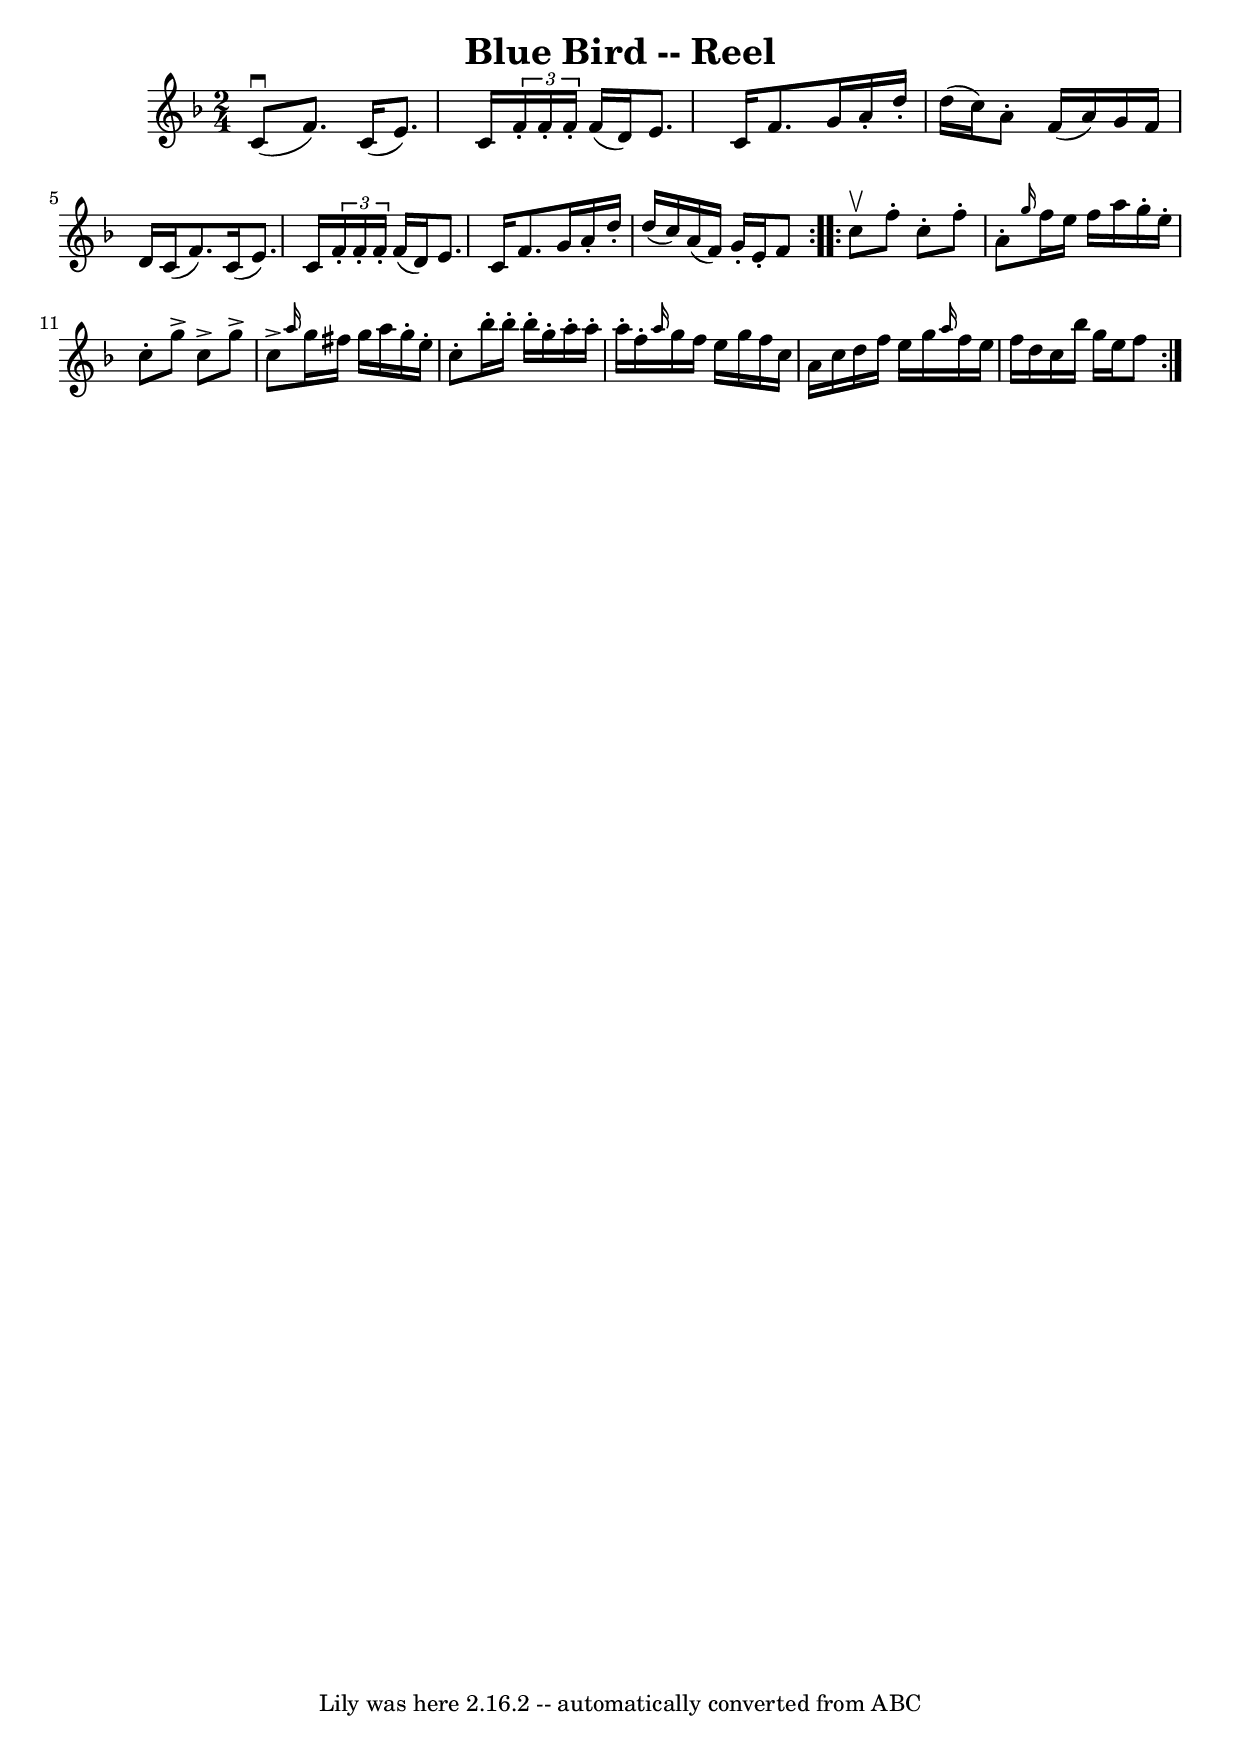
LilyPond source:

\version "2.16.2"
\include "Mammoth.ily"
\header {
  %% book = "Ryan's Mammoth Collection"
 crossRefNumber = "1"
 footnotes = "\\\\178\\\\The book has the triplets written as demisemiquavers."
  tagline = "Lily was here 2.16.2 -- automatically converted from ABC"
  title = "Blue Bird -- Reel"

}
voicedefault =  {



  \repeat volta 2 {

    \time 2/4 
    \key f \major c'8^\downbow( |
 f'8.) c'16 (e'8.) c'16    |
    \times 2/3 { f'16-. f'16-. f'16-. 
	       } f'16 ( d'16) e'8. c'16     |
 f'8. g'16 a'16-. d''16-. d''16 (c''16)    |
 a'8-. f'16 (a'16) g'16 f'16 d'16 c'16 ( |
 f'8.) c'16 (e'8.) c'16    |
    
    \times 2/3 { f'16-. f'16-. f'16-.  	       } f'16 (d'16) e'8. c'16   |
 f'8. g'16 a'16-. d''16-. d''16 (c''16)    |
 a'16 (f'16) g'16-. e'16-. f'8    
  } 
  \repeat volta 2 {
 c''8^\upbow  |
 f''8-. c''8-. f''8-. a'8-.   |
    
    \grace { g''16  
	   } f''16 e''16 f''16 a''16 g''16-. e''16-. c''8-.    |
 g''8^\accent c''8^\accent g''8^\accent c''8^\accent   |
    \grace { a''16  
	   } g''16 fis''16 g''16 a''16 g''16-. e''16-. c''8-.    |
 bes''16-. bes''16-. bes''16-. g''16-. a''16-. a''16-. a''16-. f''16-.   |
    \grace {   
 a''16       } g''16 f''16 e''16 g''16 f''16 c''16 a'16 c''16   |
 d''16 f''16 e''16 g''16  \grace { a''16  
				    } f''16 e''16 f''16 d''16     |
 c''16 bes''16 g''16 e''16    
 f''8    
  }   

}

\score{
  <<

    \context Staff="default"
    {
      \voicedefault 
      
    }

  >>
  \layout {
    
  }
  \midi {
  }

}
